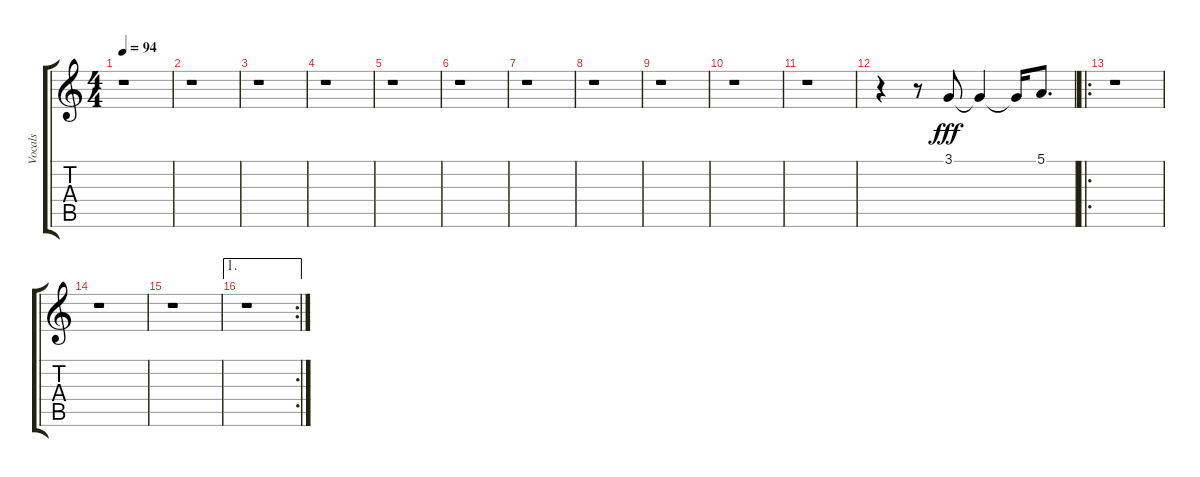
\track ("Vocals" "Vocals") {instrument lead2sawtooth}
\staff {score tabs}
\tuning (E4 B3 G3 D3 A2 E2) {hide}
\ts (4 4)
\tempo 94
\clef g2
\ks c
r.1{dy fff instrument lead2sawtooth} |
r.1 |
r.1 |
r.1 |
r.1 |
r.1 |
r.1 |
r.1 |
r.1 |
r.1 |
r.1 |
r.4 r.8 3.1.8 3.1{t}.4 3.1{t}.16 5.1.8{d} |
\ro
r.1 |
r.1 |
r.1 |
\ae 1
\rc 2
r.1
